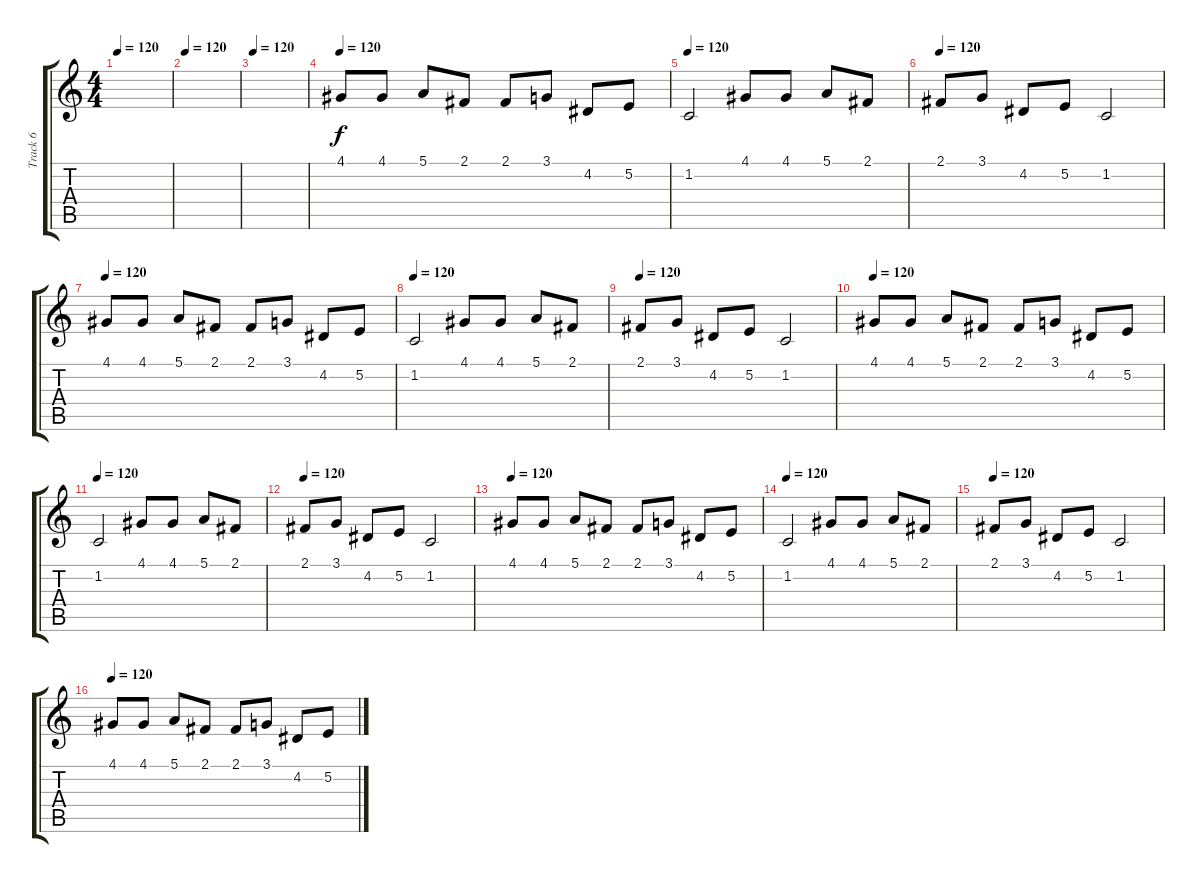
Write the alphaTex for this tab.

\track ("Track 6" "Track 6") {instrument stringensemble1}
\staff {score tabs}
\tuning (E4 B3 G3 D3 A2 E2) {hide}
\ts (4 4)
\tempo 120
\clef g2
\ks c
|
\tempo 120
|
\tempo 120
|
\tempo 120
4.1.8 4.1.8 5.1.8 2.1.8 2.1.8 3.1.8 4.2.8 5.2.8 |
\tempo 120
1.2.2 4.1.8 4.1.8 5.1.8 2.1.8 |
\tempo 120
2.1.8 3.1.8 4.2.8 5.2.8 1.2.2 |
\tempo 120
4.1.8 4.1.8 5.1.8 2.1.8 2.1.8 3.1.8 4.2.8 5.2.8 |
\tempo 120
1.2.2 4.1.8 4.1.8 5.1.8 2.1.8 |
\tempo 120
2.1.8 3.1.8 4.2.8 5.2.8 1.2.2 |
\tempo 120
4.1.8 4.1.8 5.1.8 2.1.8 2.1.8 3.1.8 4.2.8 5.2.8 |
\tempo 120
1.2.2 4.1.8 4.1.8 5.1.8 2.1.8 |
\tempo 120
2.1.8 3.1.8 4.2.8 5.2.8 1.2.2 |
\tempo 120
4.1.8 4.1.8 5.1.8 2.1.8 2.1.8 3.1.8 4.2.8 5.2.8 |
\tempo 120
1.2.2 4.1.8 4.1.8 5.1.8 2.1.8 |
\tempo 120
2.1.8 3.1.8 4.2.8 5.2.8 1.2.2 |
\tempo 120
4.1.8 4.1.8 5.1.8 2.1.8 2.1.8 3.1.8 4.2.8 5.2.8
